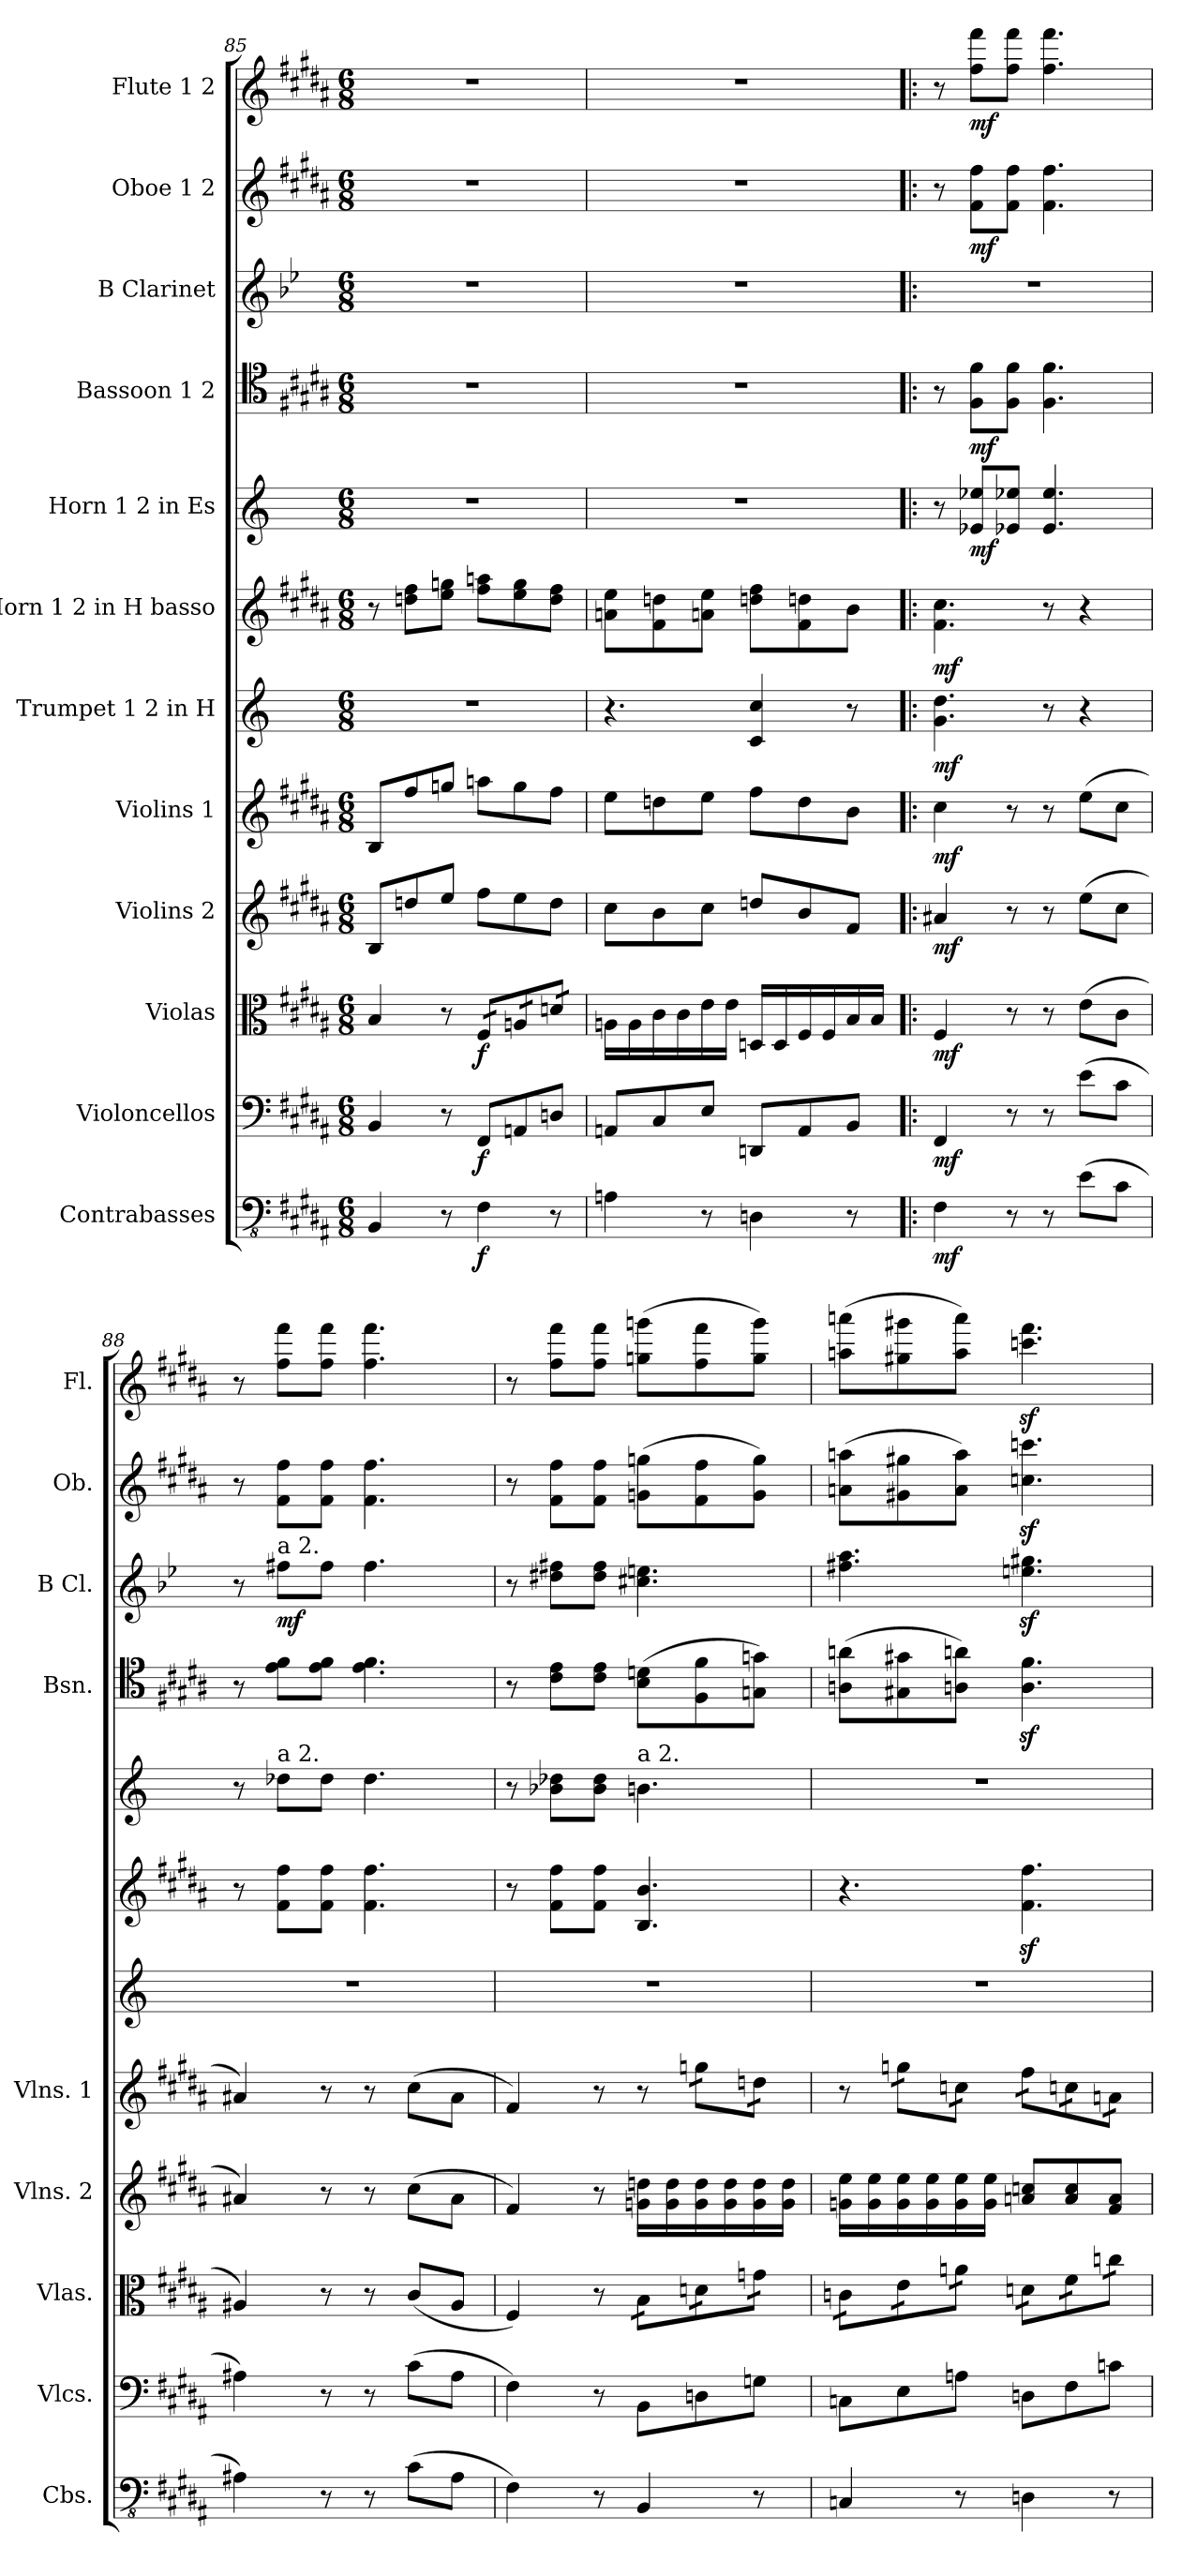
**kern	**dynam	**kern	**dynam	**kern	**dynam	**kern	**dynam	**kern	**dynam	**kern	**dynam	**kern	**dynam	**kern	**dynam	**kern	**dynam	**kern	**dynam	**kern	**dynam	**kern	**dynam
*part12	*part12	*part11	*part11	*part10	*part10	*part9	*part9	*part8	*part8	*part7	*part7	*part6	*part6	*part5	*part5	*part4	*part4	*part3	*part3	*part2	*part2	*part1	*part1
*staff12	*staff12	*staff11	*staff11	*staff10	*staff10	*staff9	*staff9	*staff8	*staff8	*staff7	*staff7	*staff6	*staff6	*staff5	*staff5	*staff4	*staff4	*staff3	*staff3	*staff2	*staff2	*staff1	*staff1
*I"Contrabasses	*	*I"Violoncellos	*	*I"Violas	*	*I"Violins 2	*	*I"Violins 1	*	*I"Trumpet 1 2 in H	*	*I"Horn 1  2 in H basso	*	*I"Horn 1 2 in Es	*	*I"Bassoon 1 2	*	*I"B Clarinet	*	*I"Oboe 1 2	*	*I"Flute 1 2	*
*I'Cbs.	*	*I'Vlcs.	*	*I'Vlas.	*	*I'Vlns. 2	*	*I'Vlns. 1	*	*	*	*	*	*	*	*I'Bsn.	*	*I'B Cl.	*	*I'Ob.	*	*I'Fl.	*
*clefFv4	*	*clefF4	*	*clefC3	*	*clefG2	*	*clefG2	*	*clefG2	*	*clefG2	*	*clefG2	*	*clefC4	*	*clefG2	*	*clefG2	*	*clefG2	*
*	*	*	*	*	*	*	*	*	*	*ITrd1c1	*	*ITrd8c13	*	*ITrd5c9	*	*	*	*ITrd1c2	*	*	*	*	*
*k[f#c#g#d#a#]	*	*k[f#c#g#d#a#]	*	*k[f#c#g#d#a#]	*	*k[f#c#g#d#a#]	*	*k[f#c#g#d#a#]	*	*k[f#c#g#d#a#]	*	*k[f#c#g#d#a#]	*	*k[b-e-a-]	*	*k[f#c#g#d#a#]	*	*k[b-e-a-d-]	*	*k[f#c#g#d#a#]	*	*k[f#c#g#d#a#]	*
*M6/8	*	*M6/8	*	*M6/8	*	*M6/8	*	*M6/8	*	*M6/8	*	*M6/8	*	*M6/8	*	*M6/8	*	*M6/8	*	*M6/8	*	*M6/8	*
=85	=85	=85	=85	=85	=85	=85	=85	=85	=85	=85	=85	=85	=85	=85	=85	=85	=85	=85	=85	=85	=85	=85	=85
4BBB/	.	4BB/	.	4B/	.	8B/L	.	8B/L	.	2.r	.	8r	.	2.r	.	2.r	.	2.r	.	2.r	.	2.r	.
.	.	.	.	.	.	8ddn/	.	8ff#/	.	.	.	8dn\ 8f#\L	.	.	.	.	.	.	.	.	.	.	.
8r	.	8r	.	8r	.	8ee/J	.	8ggn/J	.	.	.	8e\ 8gn\J	.	.	.	.	.	.	.	.	.	.	.
!	!LO:DY:b	!	!LO:DY:b	!	!LO:DY:b	!	!	!	!	!	!	!	!	!	!	!	!	!	!	!	!	!	!
*	*	*	*	*tremolo	*	*	*	*	*	*	*	*	*	*	*	*	*	*	*	*	*	*	*
4FF#\	f	8FF#/L	f	16F#/LL	f	8ff#\L	.	8aan\L	.	.	.	8f#\ 8an\L	.	.	.	.	.	.	.	.	.	.	.
.	.	.	.	16F#/	.	.	.	.	.	.	.	.	.	.	.	.	.	.	.	.	.	.	.
.	.	8AAn/	.	16An/	.	8ee\	.	8gg\	.	.	.	8e\ 8g\	.	.	.	.	.	.	.	.	.	.	.
.	.	.	.	16An/	.	.	.	.	.	.	.	.	.	.	.	.	.	.	.	.	.	.	.
8r	.	8Dn/J	.	16dn/	.	8dd\J	.	8ff#\J	.	.	.	8d\ 8f#\J	.	.	.	.	.	.	.	.	.	.	.
.	.	.	.	16dn/JJ	.	.	.	.	.	.	.	.	.	.	.	.	.	.	.	.	.	.	.
*	*	*	*	*Xtremolo	*	*	*	*	*	*	*	*	*	*	*	*	*	*	*	*	*	*	*
=86	=86	=86	=86	=86	=86	=86	=86	=86	=86	=86	=86	=86	=86	=86	=86	=86	=86	=86	=86	=86	=86	=86	=86
4AAn\	.	8AAn/L	.	16An\LL	.	8cc#\L	.	8ee\L	.	4.r	.	8An\ 8e\L	.	2.r	.	2.r	.	2.r	.	2.r	.	2.r	.
.	.	.	.	16A\	.	.	.	.	.	.	.	.	.	.	.	.	.	.	.	.	.	.	.
.	.	8C#/	.	16c#\	.	8b\	.	8ddn\	.	.	.	8F#\ 8dn\	.	.	.	.	.	.	.	.	.	.	.
.	.	.	.	16c#\	.	.	.	.	.	.	.	.	.	.	.	.	.	.	.	.	.	.	.
8r	.	8E/J	.	16e\	.	8cc#\J	.	8ee\J	.	.	.	8An\ 8e\J	.	.	.	.	.	.	.	.	.	.	.
.	.	.	.	16e\JJ	.	.	.	.	.	.	.	.	.	.	.	.	.	.	.	.	.	.	.
4DDn\	.	8DDn/L	.	16Dn/LL	.	8ddn/L	.	8ff#\L	.	4B/ 4b/	.	8dn\ 8f#\L	.	.	.	.	.	.	.	.	.	.	.
.	.	.	.	16D/	.	.	.	.	.	.	.	.	.	.	.	.	.	.	.	.	.	.	.
.	.	8AA/	.	16F#/	.	8b/	.	8dd\	.	.	.	8F#\ 8dn\	.	.	.	.	.	.	.	.	.	.	.
.	.	.	.	16F#/	.	.	.	.	.	.	.	.	.	.	.	.	.	.	.	.	.	.	.
8r	.	8BB/J	.	16B/	.	8f#/J	.	8b\J	.	8r	.	8B\J	.	.	.	.	.	.	.	.	.	.	.
.	.	.	.	16B/JJ	.	.	.	.	.	.	.	.	.	.	.	.	.	.	.	.	.	.	.
!!LO:PB:g=z
=87!|:	=87!|:	=87!|:	=87!|:	=87!|:	=87!|:	=87!|:	=87!|:	=87!|:	=87!|:	=87!|:	=87!|:	=87!|:	=87!|:	=87!|:	=87!|:	=87!|:	=87!|:	=87!|:	=87!|:	=87!|:	=87!|:	=87!|:	=87!|:
!	!LO:DY:b	!	!LO:DY:b	!	!LO:DY:b	!	!LO:DY:b	!	!LO:DY:b	!	!LO:DY:b	!	!LO:DY:b	!	!	!	!	!	!	!	!	!	!
4FF#\	mf	4FF#/	mf	4F#/	mf	4a#X/	mf	4cc#\	mf	4.f#\ 4.cc#\	mf	4.F#\ 4.c#\	mf	8r	.	8r	.	2.r	.	8r	.	8r	.
!	!	!	!	!	!	!	!	!	!	!	!	!	!	!	!LO:DY:b	!	!LO:DY:b	!	!	!	!LO:DY:b	!	!LO:DY:b
.	.	.	.	.	.	.	.	.	.	.	.	.	.	8G-X/ 8g-X/L	mf	8F#\ 8f#\L	mf	.	.	8f#\ 8ff#\L	mf	8ff#\ 8fff#\L	mf
8r	.	8r	.	8r	.	8r	.	8r	.	.	.	.	.	8G-X/ 8g-X/J	.	8F#\ 8f#\J	.	.	.	8f#\ 8ff#\J	.	8ff#\ 8fff#\J	.
8r	.	8r	.	8r	.	8r	.	8r	.	8r	.	8r	.	4.G-/ 4.g-/	.	4.F#\ 4.f#\	.	.	.	4.f#\ 4.ff#\	.	4.ff#\ 4.fff#\	.
(>8E\L	.	(>8e\L	.	(>8e\L	.	(>8ee\L	.	(>8ee\L	.	4r	.	4r	.	.	.	.	.	.	.	.	.	.	.
8C#\J	.	8c#\J	.	8c#\J	.	8cc#\J	.	8cc#\J	.	.	.	.	.	.	.	.	.	.	.	.	.	.	.
=88	=88	=88	=88	=88	=88	=88	=88	=88	=88	=88	=88	=88	=88	=88	=88	=88	=88	=88	=88	=88	=88	=88	=88
4AA#X\)	.	4A#X\)	.	4A#X/)	.	4a#X/)	.	4a#X/)	.	2.r	.	8r	.	8r	.	8r	.	8r	.	8r	.	8r	.
!	!	!	!	!	!	!	!	!	!	!	!	!	!	!	!	!	!	!LO:TX:a:t=a 2.	!	!	!	!	!
!	!	!	!	!	!	!	!	!	!	!	!	!	!	!LO:TX:a:t=a 2.	!	!	!	!	!	!	!	!	!
!	!	!	!	!	!	!	!	!	!	!	!	!	!	!	!	!	!	!	!LO:DY:b	!	!	!	!
.	.	.	.	.	.	.	.	.	.	.	.	8F#\ 8f#\L	.	8f-X\L	.	8e\ 8f#\L	.	8een\L	mf	8f#\ 8ff#\L	.	8ff#\ 8fff#\L	.
8r	.	8r	.	8r	.	8r	.	8r	.	.	.	8F#\ 8f#\J	.	8f-\J	.	8e\ 8f#\J	.	8ee\J	.	8f#\ 8ff#\J	.	8ff#\ 8fff#\J	.
8r	.	8r	.	8r	.	8r	.	8r	.	.	.	4.F#\ 4.f#\	.	4.f-\	.	4.e\ 4.f#\	.	4.ee\	.	4.f#\ 4.ff#\	.	4.ff#\ 4.fff#\	.
(>8C#\L	.	(>8c#\L	.	(<8c#/L	.	(>8cc#\L	.	(>8cc#\L	.	.	.	.	.	.	.	.	.	.	.	.	.	.	.
8AA#\J	.	8A#\J	.	8A#/J	.	8a#\J	.	8a#\J	.	.	.	.	.	.	.	.	.	.	.	.	.	.	.
=89	=89	=89	=89	=89	=89	=89	=89	=89	=89	=89	=89	=89	=89	=89	=89	=89	=89	=89	=89	=89	=89	=89	=89
4FF#\)	.	4F#\)	.	4F#/)	.	4f#/)	.	4f#/)	.	2.r	.	8r	.	8r	.	8r	.	8r	.	8r	.	8r	.
.	.	.	.	.	.	.	.	.	.	.	.	8F#\ 8f#\L	.	8d-X\ 8f-X\L	.	8c#\ 8e\L	.	8cc#X\ 8een\L	.	8f#\ 8ff#\L	.	8ff#\ 8fff#\L	.
8r	.	8r	.	8r	.	8r	.	8r	.	.	.	8F#\ 8f#\J	.	8d-\ 8f-\J	.	8c#\ 8e\J	.	8cc#\ 8ee\J	.	8f#\ 8ff#\J	.	8ff#\ 8fff#\J	.
!	!	!	!	!	!	!	!	!	!	!	!	!	!	!LO:TX:a:t=a 2.	!	!	!	!	!	!	!	!	!
*	*	*	*	*tremolo	*	*	*	*	*	*	*	*	*	*	*	*	*	*	*	*	*	*	*
4BBB/	.	8BB\L	.	16B\LL	.	16gn\ 16ddn\LL	.	8r	.	.	.	4.BB/ 4.B/	.	4.dn\	.	(>8B\ 8dn\L	.	4.bn\ 4.ddn\	.	(>8gn\ 8ggn\L	.	(>8ggn\ 8gggn\L	.
.	.	.	.	16B\	.	16g\ 16dd\	.	.	.	.	.	.	.	.	.	.	.	.	.	.	.	.	.
*	*	*	*	*	*	*	*	*tremolo	*	*	*	*	*	*	*	*	*	*	*	*	*	*	*
.	.	8Dn\	.	16dn\	.	16g\ 16dd\	.	16ggn\LL	.	.	.	.	.	.	.	8F#\ 8f#\	.	.	.	8f#\ 8ff#\	.	8ff#\ 8fff#\	.
.	.	.	.	16dn\	.	16g\ 16dd\	.	16ggn\	.	.	.	.	.	.	.	.	.	.	.	.	.	.	.
8r	.	8Gn\J	.	16gn\	.	16g\ 16dd\	.	16ddn\	.	.	.	.	.	.	.	8Gn\ 8gn\J)	.	.	.	8g\ 8gg\J)	.	8gg\ 8ggg\J)	.
.	.	.	.	16gn\JJ	.	16g\ 16dd\JJ	.	16ddn\JJ	.	.	.	.	.	.	.	.	.	.	.	.	.	.	.
=90	=90	=90	=90	=90	=90	=90	=90	=90	=90	=90	=90	=90	=90	=90	=90	=90	=90	=90	=90	=90	=90	=90	=90
4CCn/	.	8Cn\L	.	16cn\LL	.	16gn\ 16ee\LL	.	8r	.	2.r	.	4.r	.	2.r	.	(>8An\ 8an\L	.	4.een\ 4.gg\	.	(>8an\ 8aan\L	.	(>8aan\ 8aaan\L	.
.	.	.	.	16cn\	.	16g\ 16ee\	.	.	.	.	.	.	.	.	.	.	.	.	.	.	.	.	.
.	.	8E\	.	16e\	.	16g\ 16ee\	.	16ggn\LL	.	.	.	.	.	.	.	8G#X\ 8g#X\	.	.	.	8g#X\ 8gg#X\	.	8gg#X\ 8ggg#X\	.
.	.	.	.	16e\	.	16g\ 16ee\	.	16ggn\	.	.	.	.	.	.	.	.	.	.	.	.	.	.	.
8r	.	8An\J	.	16an\	.	16g\ 16ee\	.	16ccn\	.	.	.	.	.	.	.	8An\ 8an\J)	.	.	.	8a\ 8aa\J)	.	8aa\ 8aaa\J)	.
.	.	.	.	16an\JJ	.	16g\ 16ee\JJ	.	16ccn\JJ	.	.	.	.	.	.	.	.	.	.	.	.	.	.	.
4DDn\	.	8Dn\L	.	16dn\LL	.	8an/ 8ccn/L	.	16ff#\LL	.	.	.	4.F#\z< 4.f#\z<	.	.	.	4.A\z< 4.f#\z<	.	4.ddn\z< 4.ff#X\z<	.	4.ccn\z< 4.cccn\z<	.	4.cccn\z< 4.fff#\z<	.
.	.	.	.	16dn\	.	.	.	16ff#\	.	.	.	.	.	.	.	.	.	.	.	.	.	.	.
.	.	8F#\	.	16f#\	.	8a/ 8cc/	.	16ccn\	.	.	.	.	.	.	.	.	.	.	.	.	.	.	.
.	.	.	.	16f#\	.	.	.	16ccn\	.	.	.	.	.	.	.	.	.	.	.	.	.	.	.
8r	.	8cn\J	.	16ccn\	.	8f#/ 8a/J	.	16an\	.	.	.	.	.	.	.	.	.	.	.	.	.	.	.
.	.	.	.	16ccn\JJ	.	.	.	16an\JJ	.	.	.	.	.	.	.	.	.	.	.	.	.	.	.
*	*	*	*	*	*	*	*	*Xtremolo	*	*	*	*	*	*	*	*	*	*	*	*	*	*	*
*	*	*	*	*Xtremolo	*	*	*	*	*	*	*	*	*	*	*	*	*	*	*	*	*	*	*
=	=	=	=	=	=	=	=	=	=	=	=	=	=	=	=	=	=	=	=	=	=	=	=
*-	*-	*-	*-	*-	*-	*-	*-	*-	*-	*-	*-	*-	*-	*-	*-	*-	*-	*-	*-	*-	*-	*-	*-
